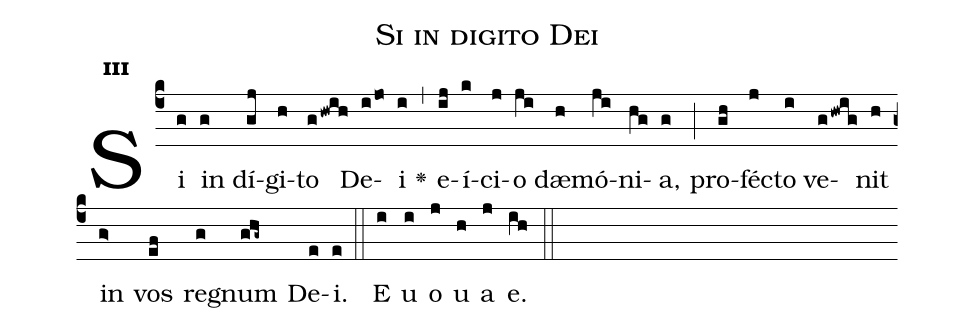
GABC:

name:Si in digito Dei;
office-part:Antiphona;
mode:3;
%%
initial-style: 1;
name: Si in digito Dei
book: Antiphonae & Responsoria/Tomus II, p. 58;
occasion: Hebdomada III Quadragesimae Feria V;
office-part: Laudes Ant E;
user-notes: ;
commentary: ;
annotation: 3a;
centering-scheme: english;
fontsize: 12;
font: OFLSortsMillGoudy;
height: 11;
width: 4.5;
%%
(c4)Si(g) in(g) dí(gj)gi(h)to(ghwih) De(ijo)i(i) <v>\greheightstar</v>(,) e(ij)í(k)ci(j)o(ji) dæ(h)mó(ji)ni(hg)a,(g) (;) pro(gh)fé(j)cto(i) ve(ghwig)nit(h) in(g>) vos(ef) re(g)gnum(ghg~) De(e)i.(e) (::)
E(i) u(i) o(j) u(h) a(j) e.(ih) (::)
